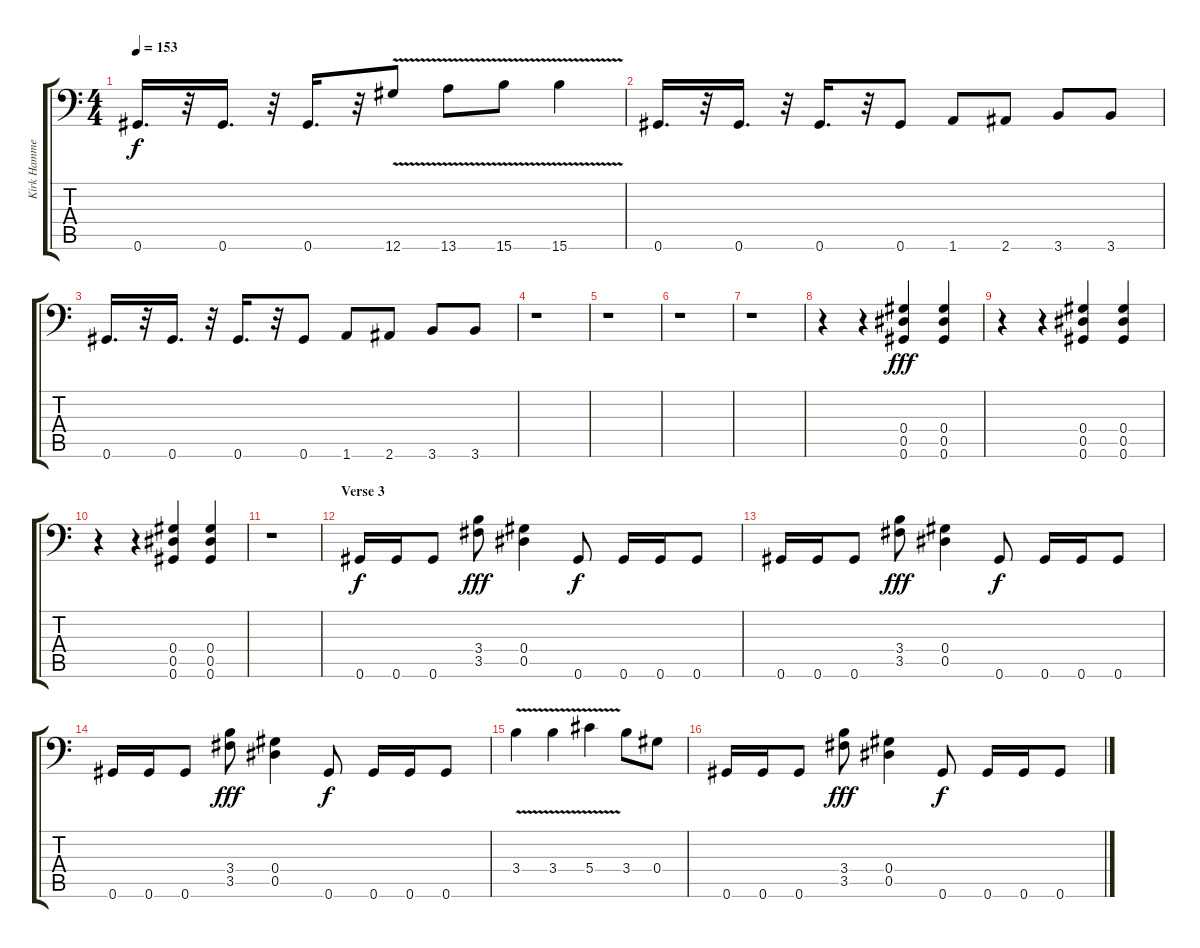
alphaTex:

\track ("Kirk Hammett (Guitar)" "Kirk Hamme") {instrument overdrivenguitar}
\staff {score tabs}
\tuning (Bb3 F3 Db3 Ab2 Eb2 Ab1) {hide}
\ts (4 4)
\tempo 153
\clef f4
\ks c
0.6.16{d dy f} r.32 0.6.16{d} r.32 0.6.16{d} r.32 12.6{v}.8 13.6{v}.8 15.6{v}.8 15.6{v}.4 |
0.6.16{d} r.32 0.6.16{d} r.32 0.6.16{d} r.32 0.6.8 1.6.8 2.6.8 3.6.8 3.6.8 |
0.6.16{d} r.32 0.6.16{d} r.32 0.6.16{d} r.32 0.6.8 1.6.8 2.6.8 3.6.8 3.6.8 |
r.1 |
r.1 |
r.1 |
r.1 |
r.4 r.4 (0.4 0.5 0.6).4{dy fff} (0.4 0.5 0.6).4 |
r.4 r.4 (0.4 0.5 0.6).4 (0.4 0.5 0.6).4 |
r.4 r.4 (0.4 0.5 0.6).4 (0.4 0.5 0.6).4 |
r.1 |
\section ("" "Verse 3")
0.6.16{dy f} 0.6.16 0.6.8 (3.4 3.5).8{dy fff} (0.4 0.5).4 0.6.8{dy f} 0.6.16 0.6.16 0.6.8 |
0.6.16 0.6.16 0.6.8 (3.4 3.5).8{dy fff} (0.4 0.5).4 0.6.8{dy f} 0.6.16 0.6.16 0.6.8 |
0.6.16 0.6.16 0.6.8 (3.4 3.5).8{dy fff} (0.4 0.5).4 0.6.8{dy f} 0.6.16 0.6.16 0.6.8 |
3.4{v}.4 3.4{v}.4 5.4{v}.4 3.4.8 0.4.8 |
0.6.16 0.6.16 0.6.8 (3.4 3.5).8{dy fff} (0.4 0.5).4 0.6.8{dy f} 0.6.16 0.6.16 0.6.8
